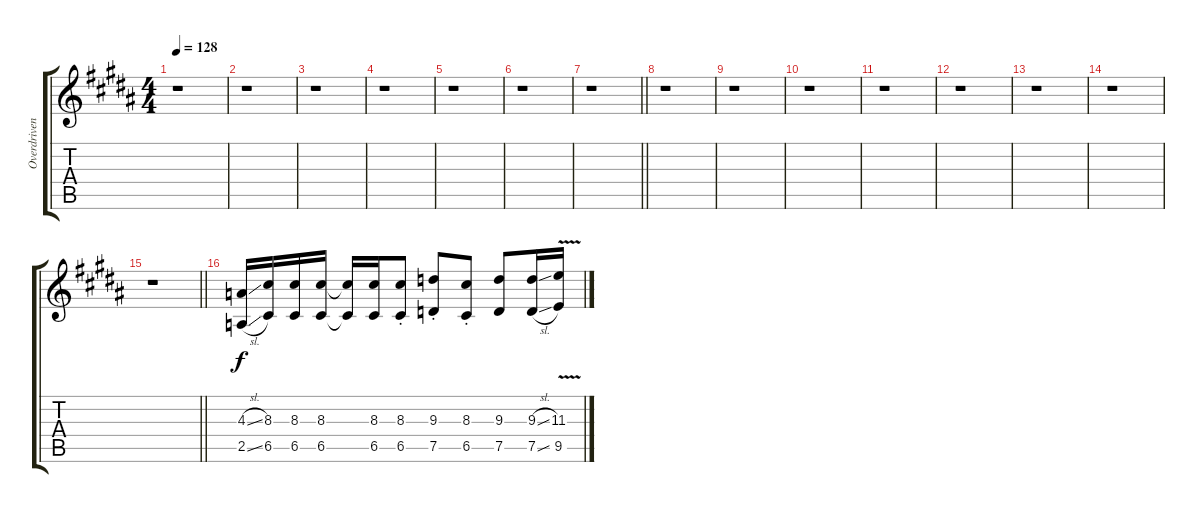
\track ("Overdriven" "Overdriven") {instrument overdrivenguitar}
\staff {score tabs}
\tuning (D4 A3 F3 C3 G2 D2) {hide}
\ts (4 4)
\tempo 128
\clef g2
\ks g#minor
r.1{dy f} |
\ks b
r.1 |
\ks g#minor
r.1 |
r.1 |
r.1 |
\ks b
r.1 |
\barLineRight lightlight
\ks g#minor
r.1 |
\section ("" " ")
r.1 |
r.1 |
\ks b
r.1 |
\ks g#minor
r.1 |
r.1 |
r.1 |
\ks b
r.1 |
\barLineRight lightlight
\ks g#minor
r.1 |
\section ("" " ")
(4.3{sl} 2.5{sl}).16 (8.3 6.5).16 (8.3 6.5).16 (8.3 6.5).16 (8.3{t} 6.5{t}).16 (8.3 6.5).16 (8.3{st} 6.5{st}).8 (9.3{st} 7.5{st}).8 (8.3{st} 6.5{st}).8 (9.3 7.5).8 (9.3{sl} 7.5{sl}).16 (11.3{v} 9.5{v}).16
